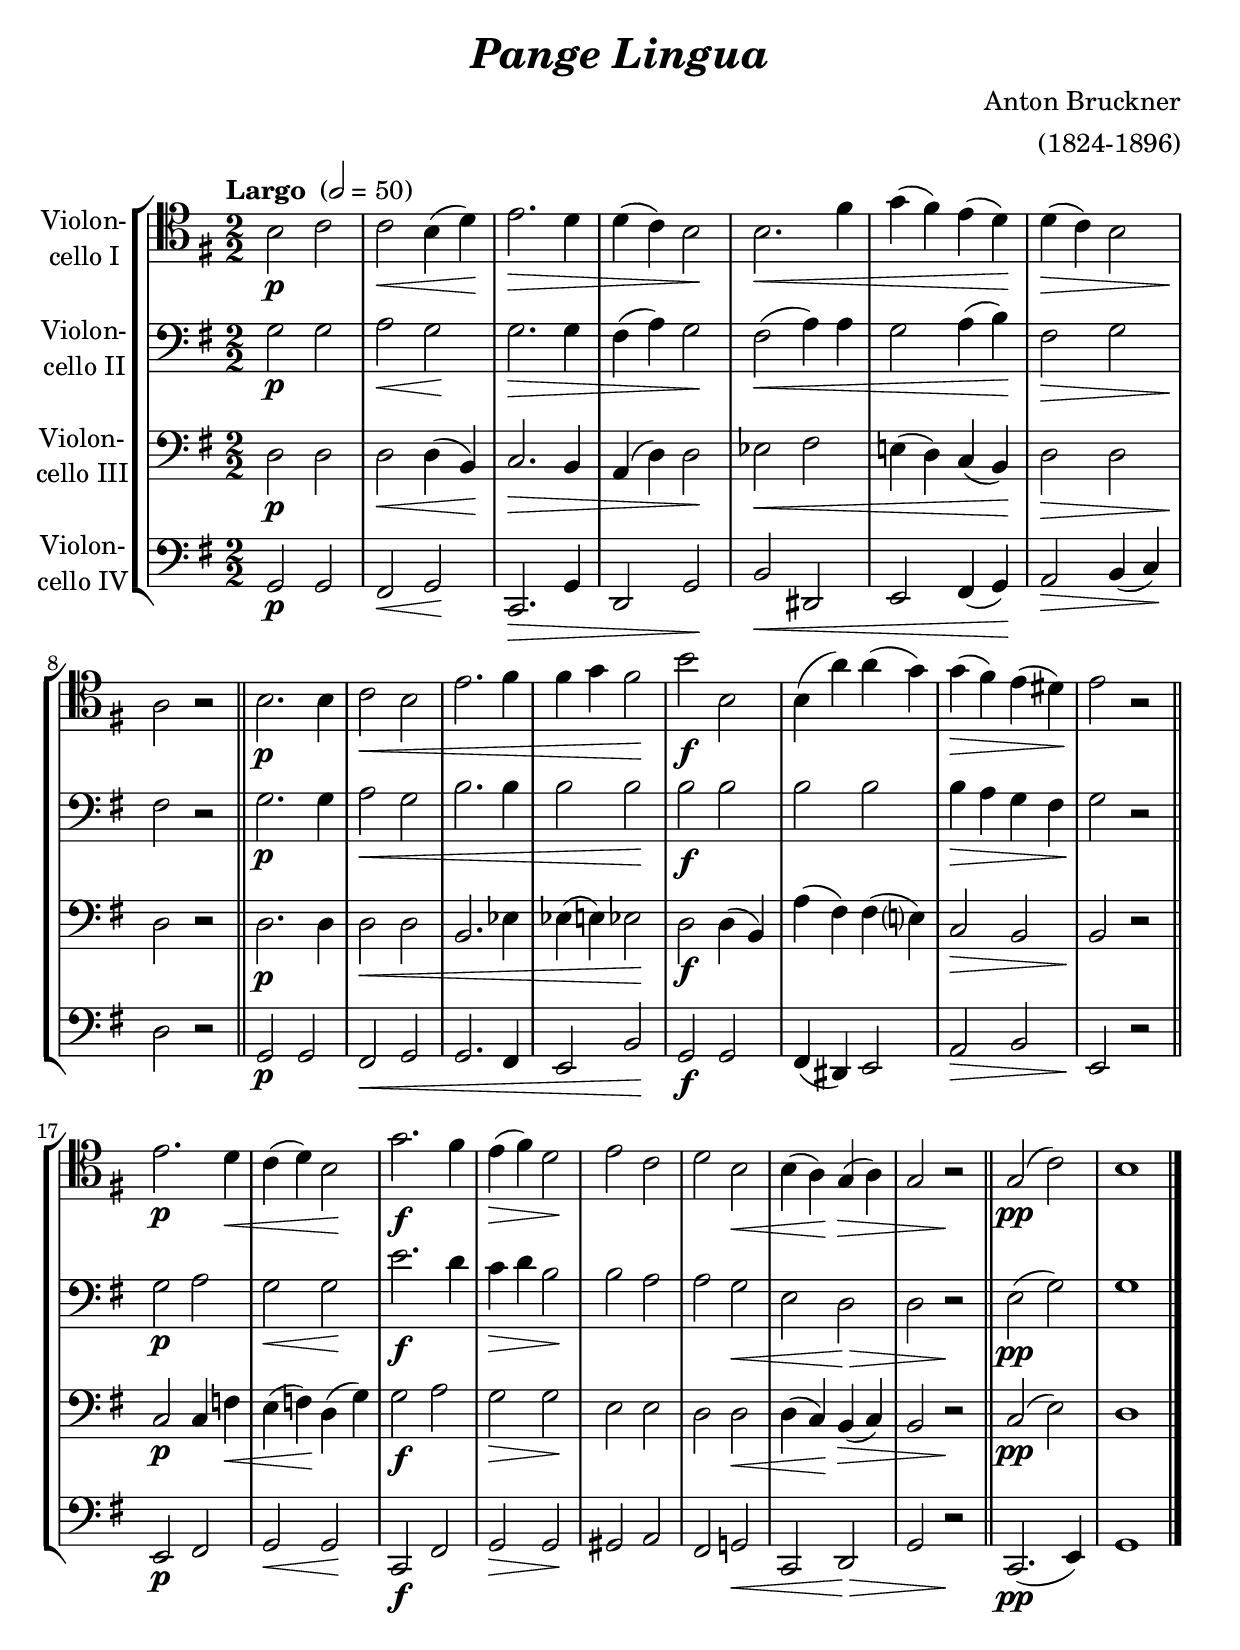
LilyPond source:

\version "2.18.2"
\include "deutsch.ly"
  
#(set-global-staff-size 23)

\header {
  title     = \markup \bold \italic "Pange Lingua"
  composer  = "Anton Bruckner"
  arranger  = "(1824-1896)"
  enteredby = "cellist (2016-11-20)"
%  piece     = ""
}

voiceconsts = {
  \key g \major
  \time 2/2
  \clef "bass"
  \numericTimeSignature
  \compressFullBarRests
  % Set default beaming for all staves
%  \set Timing.beamExceptions = #'()
%  \set Timing.baseMoment     = #(ly:make-moment 1 4)
%  \set Timing.beatStructure  = #'(1 1 1 1)
  \tempo "Largo " 2=50
}

%minstr = "harpsichord"
mist = "string ensemble 1"
%minstr = "accordion"
miba = "bassoon"
%milo = "drawbar organ"
milo = "harpsichord"

va = \relative c' {
  \voiceconsts
  \clef "tenor"

  h2\p c
  c\< h4( d)\!
  e2.\> d4
  d( c) h2\!
  h2.\< fis'4
  g( fis) e( d)\!
  d(\> c) h2
  a\! r \bar "||"

  h2.\p h4
  c2\< h
  e2. fis4
  fis g fis2\!
  h\f h,
  h4( a') a( g)
  g(\> fis) e( dis)\!

  e2 r \bar "||"
  e2.\p d4\<
  c( d) h2\!
  g'2.\f fis4
  e(\> fis) d2\!
  e c
  d h\<
  h4( a)\! g(\> a)

  g2 r\! \bar "||"
  g(\pp c)
  h1 \bar "|."
}

vb = \relative c' {
  \voiceconsts

  g2\p g
  a\< g\!
  g2.\> g4
  fis( a) g2\!
  fis(\< a4) a
  g2 a4( h)\!
  fis2\> g
  fis\! r \bar "||"

  g2.\p g4
  a2\< g
  h2. h4
  h2 h\!
  h\f h
  h h
  h4\> a g fis
  g2\! r \bar "||"

  g\p a
  g\< g\!
  e'2.\f d4
  c\> d h2\!
  h a
  a g\<
  e d\!\>
  d r\! \bar "||"
  e(\pp g)
  g1 \bar "|."
}

vc = \relative c {
  \voiceconsts

  d2\p d
  d\< d4( h)\!
  c2.\> h4
  a( d) d2\!
  es\< fis
  e!4( d) c( h)\!
  d2\> d
  d\! r \bar "||"

  d2.\p d4
  d2\< d
  h2. es4
  es( e) es2\!
  d\f d4( h)
  a'( fis) fis( e?)
  c2\> h
  h\! r \bar "||"

  c\p c4 f\<
  e( f)\! d( g)
  g2\f a
  g\> g\!
  e e
  d d\<
  d4( c)\! h(\> c)
  h2 r\! \bar "||"
  c(\pp e)
  d1 \bar "|."
}

vd = \relative c {
  \voiceconsts

  g2\p g
  fis\< g\!
  c,2.\> g'4
  d2 g\!
  h\< dis,
  e fis4( g)\!
  a2\> h4( c)\!
  d2 r \bar "||"

  g,\p g
  fis\< g
  g2. fis4
  e2 h'\!
  g\f g
  fis4( dis) e2
  a\> h
  e,\! r \bar "||"

  e\p fis
  g\< g\!
  c,\f fis
  g\> g\!
  gis a
  fis g!\<
  c, d\!\>
  g r\! \bar "||"
  c,2.(\pp e4)
  g1 \bar "|."
}


music = \new StaffGroup <<
      \new Staff {
	\set Staff.midiInstrument = \mist
	\set Staff.instrumentName = \markup \center-column { "Violon-" "cello I" }
	\transpose g g { \va }
      }

      \new Staff {
	\set Staff.midiInstrument = \mist
	\set Staff.instrumentName = \markup \center-column { "Violon-" "cello II" }
	\transpose g g { \vb }
      }

      \new Staff {
	\set Staff.midiInstrument = \mist
	\set Staff.instrumentName = \markup \center-column { "Violon-" "cello III" }
	\transpose g g { \vc }
      }

      \new Staff {
	\set Staff.midiInstrument = \miba
	\set Staff.instrumentName = \markup \center-column { "Violon-" "cello IV" }
	\transpose g g { \vd }
      }
>>

\book {
  \score {
    \music
    \layout {}
  }

  \score {
    \unfoldRepeats \music

    \midi {
      \context {
        \Score
      }
    }
  }
}
